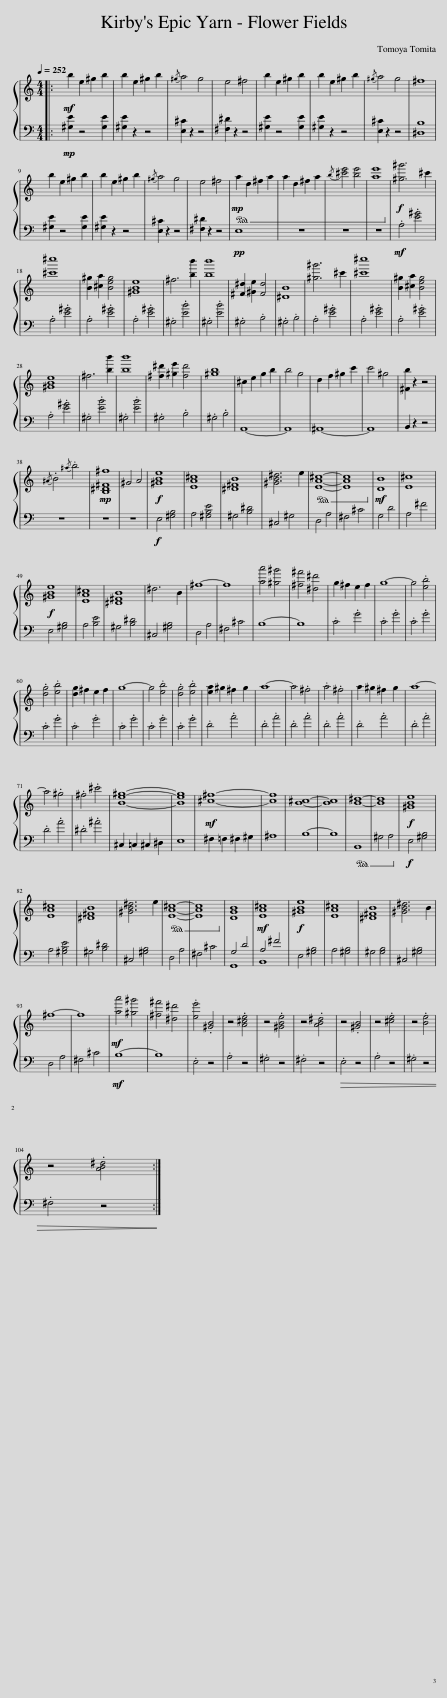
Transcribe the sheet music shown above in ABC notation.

X:1
%%score { 1 | ( 2 3 ) }
L:1/8
Q:1/4=252
M:4/4
I:linebreak $
K:C
V:1 treble
V:2 bass
V:3 bass
V:1
|:!mf! b2 e2 ^g2 b2 | b2 e2 ^g2 b2 |{/^g} a4 g4 | e4 ^f4 | b2 e2 ^g2 b2 | %5
 b2 e2 ^g2 b2 |{/^g} a4 g4 | ^f8 |$ b2 e2 ^g2 b2 | b2 e2 ^g2 b2 | %10
{/^g} a4 g4 | e4 ^f4 |!mp!!ped! a2 d2 ^f2 a2 | a2 d2 ^f2 a2 |{/b} [^c'e']4 [be']4 | %15
 [ae']8!ped-up! |!f! [^g^g']6 ^c'2 |$ [^c'^c'']8 | [B^g]2 [^ca]2 [Beg]4 | [^GBe]8 | %20
 ^f6 [bb']2 | [bb']8 | [^F^d]2 [^Ge]2 [Fd]4 | [^DB]8 | [^g^g']6 ^c'2 | %25
 [^c'^c'']8 | [B^g]2 [^ca]2 [Beg]4 |$ [^GBe]8 | ^f6 [bb']2 | [bb']8 | %30
 [^f^d']2 [^ge']2 [fd']4 | [^gb]8 | ^c2 e2 g2 b2 | b4 g4 | d2 f2 ^g2 c'2 | %35
 c'4 ^g4 | [^Fb]2 z2 z4 |${/^A} .B4{/^a} .b4 |!mp! [B,^D^F^f]8 | ^G4 A4 | %40
!f! [^GBe]8 | [EA^c]8 | [^D^FB]8 | [^GB^d]6 e2 |!ped! [EA^c]8- | %45
 [EAc]8!ped-up! |!mf! [DB]8 | [E^c]8 |$!f! [^GBe]8 | [EA^c]8 | %50
 [^D^FB]8 | ^d6 B2 | ^f8- | f8 | [aa']4 [^g^g']4 | %55
 [^f^f']4 [^d^d']4 | g2 ^f2 e2 f2 | g8- | g4 .[eb]4 |$ .[dg]4 .[eb]4 | %60
 [dg]2 ^f2 e2 f2 | g8- | g4 .[eb]4 | .[dg]4 .[eb]4 | [ea]2 ^g2 ^f2 g2 | %65
 a8- | a4 .^f4 | .a4 .^f4 | a2 ^g2 ^f2 g2 | a8- |$ %70
 a4 .^g4 | .^f4 .^c'4 | [Be^g]8- | [Beg]8 |!mf! [^c^f]8- | %75
 [cf]8 | [B^c]8- | [Bc]8 | [B^d]8-!ped! | [Bd]8!ped-up! | %80
!f! [^GBe]8 |$ [EA^c]8 | [^D^FB]8 | [^GB^d]6 e2 |!ped! [EA^c]8- | %85
 [EAc]8!ped-up! | [DGB]8 |!mf! [EA^c]8 |!f! [^GBe]8 | [EA^c]8 | %90
 [^D^FB]8 | [^GB^d]6 B2 |$ ^f8- | f8 |!mf! [aa']4 [^g^g']4 | %95
 [^f^f']4 [^d^d']4 | .[ee']4 .[^GB]4 | z4 .[A^ce]4 | z4 .[^GBe]4 | z4 .[AB^d]4 | %100
 z4 .[^GB]4 | z4 .[^ce]4 | z4 .[Be]4 |$ z4 .[AB^d]4 :| %104
V:2
|:!mp! [^G,E]2 z4 [G,E]2 | [^G,E]2 z2 z4 | [E,^C]2 z2 z4 | [^F,^D]2 z2 z4 | [^G,E]2 z4 [G,E]2 | %5
 [^G,E]2 z2 z4 | [E,^C]2 z2 z4 | [^D,B,]8 |$ [^G,E]2 z4 [G,E]2 | [^G,E]2 z2 z4 | %10
 [E,^C]2 z2 z4 | [^F,^D]2 z2 z4 |!pp! E,8 | z8 | z8 | %15
 z8 |!mf! .A,4 .[E^G]4 |$ .A,4 .[E^G]4 | .A,4 .[E^G]4 | .A,4 .[E^G]4 | %20
 .^G,4 .[EB]4 | .^G,4 .[EB]4 | .^G,4 .B,4 | .^G,4 .B,4 | .A,4 .[E^G]4 | %25
 .A,4 .[E^G]4 | .A,4 .[E^G]4 |$ .A,4 .[E^G]4 | .^G,4 .[EB]4 | .^G,4 .[EB]4 | %30
 .^G,4 .B,4 | .^G,4 .B,4 | A,,8- | A,,8 | ^A,,8- | %35
 A,,8 | B,,2 z2 z4 |$ z8 | z8 | z8 | %40
!f! E,4 [^G,B,]4 | A,4 [^G,B,E]4 | ^G,4 [B,^D]4 | ^C,4 ^G,4 | D,4 A,4 | %45
 ^F,4 ^C4 | G,4 D4 | A,4 ^F4 |$ E,4 [^G,B,]4 | A,4 [B,E]4 | %50
 ^G,4 [B,^D]4 | ^C,4 [^G,B,]4 | D,4 A,4 | ^F,4 ^C4 | B,8- | %55
 B,8 | .C4 .G4 | .C4 .G4 | .C4 .G4 |$ .C4 .G4 | %60
 .C4 .G4 | .C4 .G4 | .C4 .G4 | .C4 .G4 | .D4 .A4 | %65
 .D4 .A4 | .D4 .A4 | .D4 .A4 | .D4 .A4 | .D4 .A4 |$ %70
 .D4 .A4 | .^D4 .^A4 | ^C,2 =C,2 ^C,2 ^D,2 | E,8 | ^F,2 =F,2 ^F,2 ^G,2 | %75
 ^A,8 | B,8- | B,8 | B,,8 | ^G,4 A,4 | %80
!f! E,4 [^G,B,]4 |$ A,4 [^G,B,E]4 | ^G,4 [B,^D]4 | ^C,4 [^G,B,]4 | D,4 A,4 | %85
 ^F,4 ^C4 | G,4 D4 | A,4 ^F4 | E,4 [^G,B,]4 | A,4 [^G,B,]4 | %90
 ^G,4 [G,B,]4 | ^C,4 [^G,B,]4 |$ D,4 A,4 | ^F,4 ^C4 |!mf! B,8- | %95
 B,8 | .E,4 z4 | .A,4 z4 | .^G,4 z4 | .^F,4 z4 | %100
!>(! .E,4 z4 | .A,4 z4 | .^G,4 z4 |$ .^F,4 z4!>)! :| %104
V:3
|: x8 | x8 | x8 | x8 | x8 | %5
 x8 | x8 | x8 |$ x8 | x8 | %10
 x8 | x8 | x8 | x8 | x8 | %15
 x8 | x8 |$ x8 | x8 | x8 | %20
 x8 | x8 | x8 | x8 | x8 | %25
 x8 | x8 |$ x8 | x8 | x8 | %30
 x8 | x8 | x8 | x8 | x8 | %35
 x8 | x8 |$ x8 | x8 | x8 | %40
 x8 | x8 | x8 | x8 | x8 | %45
 x8 | x8 | x8 |$ x8 | x8 | %50
 x8 | x8 | x8 | x8 | x8 | %55
 x8 | x8 | x8 | x8 |$ x8 | %60
 x8 | x8 | x8 | x8 | x8 | %65
 x8 | x8 | x8 | x8 | x8 |$ %70
 x8 | x8 | x8 | x8 | x8 | %75
 x8 | x8 | x8 | x8 | x8 | %80
 x8 |$ x8 | x8 | x8 | x8 | %85
 x8 | G,,8 | B,,8 | x8 | x8 | %90
 x8 | x8 |$ x8 | x8 | x8 | %95
 x8 | x8 | x8 | x8 | x8 | %100
 x8 | x8 | x8 |$ x8 :| %104
